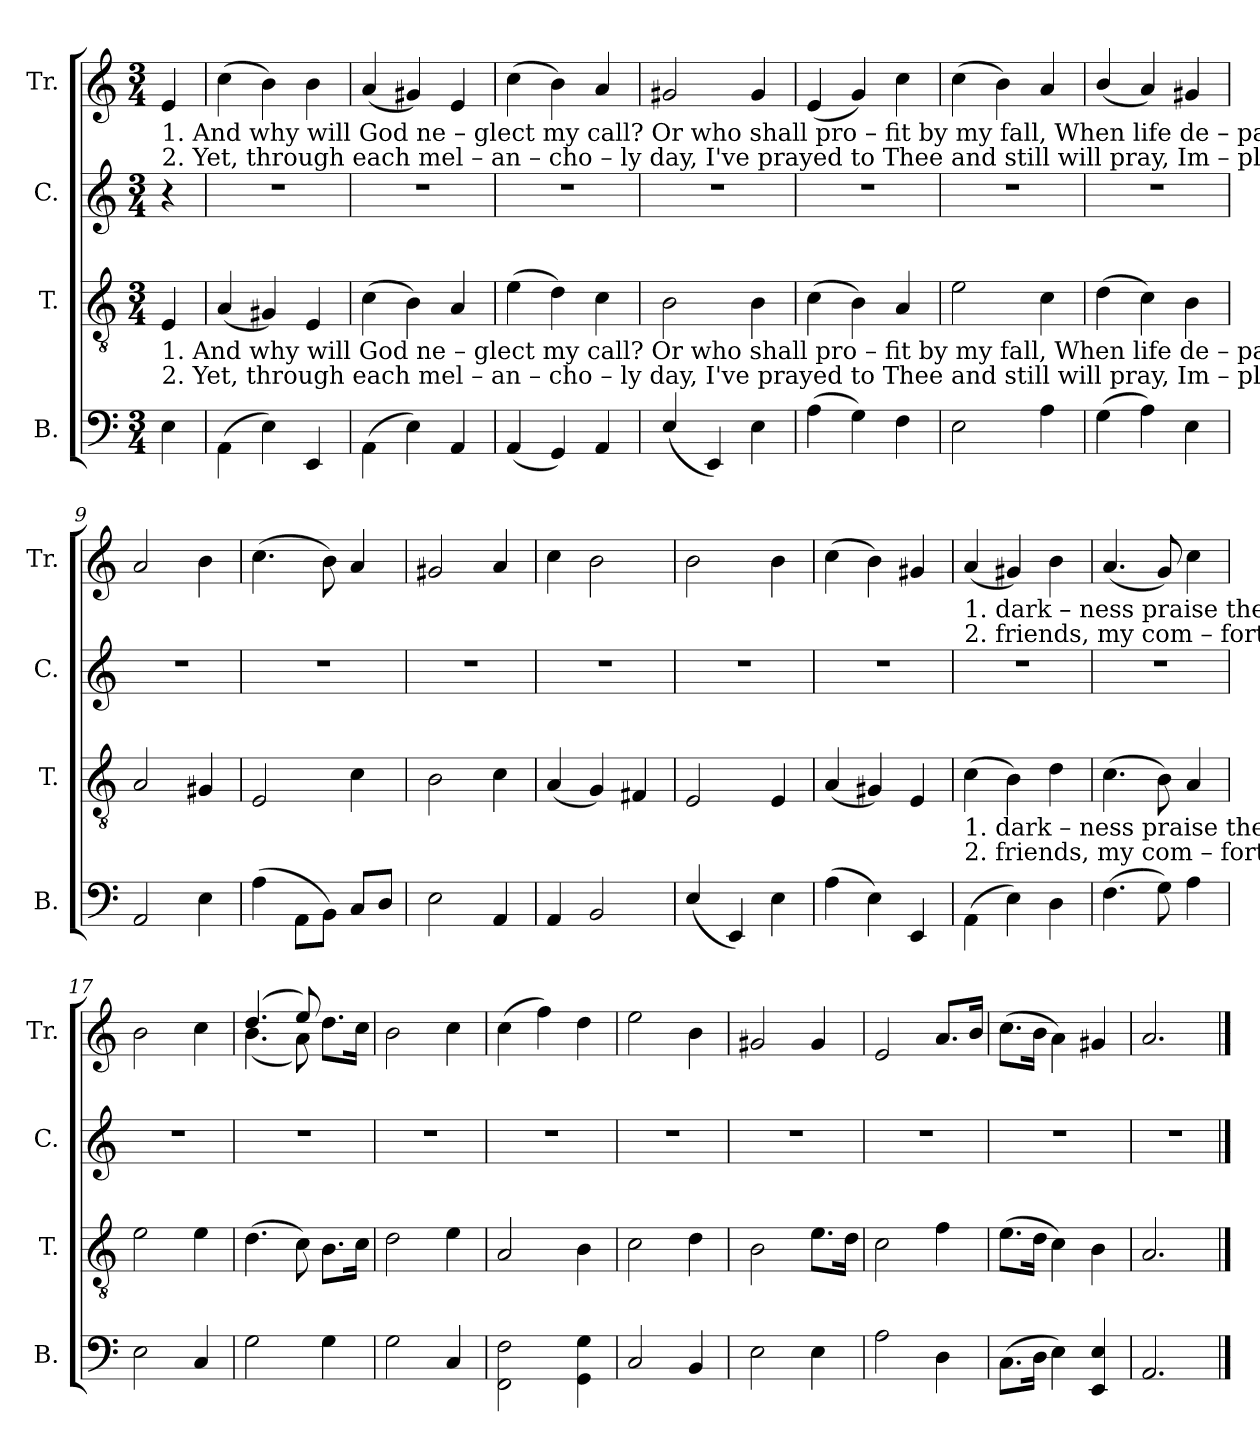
**kern	**kern	**kern	**kern
*part4	*part3	*part2	*part1
*staff4	*staff3	*staff2	*staff1
*I"B.	*I"T.	*I"C.	*I"Tr.
*I'B.	*I'T.	*I'C.	*I'Tr.
*clefF4	*clefGv2	*clefG2	*clefG2
*k[]	*k[]	*k[]	*k[]
*M3/4	*M3/4	*M3/4	*M3/4
*MM120	*MM120	*MM120	*MM120
=1	=1	=1	=1
!	!	!	!LO:TX:b:t=1. And  why      will  God    ne  – glect  my   call?   Or   who  shall  pro – fit    by        my  fall,  When  life      de  –  parts  and  love   expires?     Can  dust      and
!	!	!	!LO:TX:b:t=2. Yet, through each  mel  –  an – cho  – ly   day,     I've  prayed to  Thee  and   still    will  pray,  Im – plo    –   ring    still  thy  kind  re   –  turn,   But   O!        my
!	!LO:TX:b:t=1. And  why      will  God    ne  – glect  my   call?   Or   who  shall  pro – fit    by        my  fall,  When  life      de  –  parts  and  love   expires?     Can  dust      and	!	!
!	!LO:TX:b:t=2. Yet, through each  mel  –  an – cho  – ly   day,     I've  prayed to  Thee  and   still    will  pray,  Im – plo    –   ring    still  thy  kind  re   –  turn,   But   O!        my	!	!
4E!\	4E!/	4r	4e!/
=2	=2	=2	=2
(>4AA!\	(<4A!/	2.r	(>4cc!\
4E!\)	4G#X!/)	.	4b!\)
4EE!/	4E!/	.	4b!\
=3	=3	=3	=3
(>4AA!\	(>4c!\	2.r	(<4a!/
4E!\)	4B!\)	.	4g#X!/)
4AA!/	4A!/	.	4e!/
=4	=4	=4	=4
(<4AA!/	(>4e!\	2.r	(>4cc!\
4GG!/)	4d!\)	.	4b!\)
4AA!/	4c!\	.	4a!/
=5	=5	=5	=5
(<4E!/	2B!\	2.r	2g#X!/
4EE!/)	.	.	.
4E!\	4B!\	.	4g#!/
=6	=6	=6	=6
(>4A!\	(>4c!\	2.r	(<4e!/
4G!\)	4B!\)	.	4g!/)
4F!\	4A!/	.	4cc!\
=7	=7	=7	=7
2E!\	2e!\	2.r	(>4cc!\
.	.	.	4b!\)
4A!\	4c!\	.	4a!/
=8	=8	=8	=8
(>4G!\	(>4d!\	2.r	(<4b!/
4A!\)	4c!\)	.	4a!/)
4E!\	4B!\	.	4g#X!/
=9	=9	=9	=9
2AA!/	2A!/	2.r	2a!/
4E!\	4G#X!/	.	4b!\
=10	=10	=10	=10
(>4A!\	2E!/	2.r	(>4.cc!\
8AA!\L	.	.	.
8BB!\J)	.	.	8b!\)
8C!/L	4c!\	.	4a!/
8D!/J	.	.	.
=11	=11	=11	=11
2E!\	2B!\	2.r	2g#X!/
4AA!/	4c!\	.	4a!/
=12	=12	=12	=12
4AA!/	(<4A!/	2.r	4cc!\
2BB!/	4G!/)	.	2b!\
.	4F#X!/	.	.
=13	=13	=13	=13
(<4E!/	2E!/	2.r	2b!\
4EE!/)	.	.	.
4E!\	4E!/	.	4b!\
=14	=14	=14	=14
(>4A!\	(<4A!/	2.r	(>4cc!\
4E!\)	4G#X!/)	.	4b!\)
4EE!/	4E!/	.	4g#X!/
!!LO:LB:g=z
=15	=15	=15	=15
!	!	!	!LO:TX:b:t=1. dark  –  ness   praise     the  Lord? Or   wake        or        brighten   at      his  word,  And tune  the     harp  with      heaven   –  ly   choirs?
!	!	!	!LO:TX:b:t=2. friends,  my    com – forts,   fled,  And  all          my        kindred   of       the  dead  Re –call   my        wandering      thoughts   to   mourn.
!	!LO:TX:b:t=1. dark  –  ness   praise     the  Lord? Or   wake        or        brighten   at      his  word,  And tune  the     harp  with      heaven   –  ly   choirs?	!	!
!	!LO:TX:b:t=2. friends,  my    com – forts,   fled,  And  all          my        kindred   of       the  dead  Re –call   my        wandering      thoughts   to   mourn.	!	!
(>4AA!\	(>4c!\	2.r	(<4a!/
4E!\)	4B!\)	.	4g#X!/)
4D!\	4d!\	.	4b!\
=16	=16	=16	=16
(>4.F!\	(>4.c!\	2.r	(<4.a!/
8G!\)	8B!\)	.	8g!/)
4A!\	4A!/	.	4cc!\
=17	=17	=17	=17
2E!\	2e!\	2.r	2b!\
4C!/	4e!\	.	4cc!\
=18	=18	=18	=18
*	*	*	*^
2G!\	(>4.d!\	2.r	(>4.dd!/	(<4.b!\
.	8c!\)	.	8ee!/)	8a!\)
4G!\	8.B!\L	.	8.dd!\L	4ryy
.	16c!\Jk	.	16cc!\Jk	.
*	*	*	*v	*v
=19	=19	=19	=19
2G!\	2d!\	2.r	2b!\
4C!/	4e!\	.	4cc!\
=20	=20	=20	=20
2FF!\ 2F!\	2A!/	2.r	(>4cc!\
.	.	.	4ff!\)
4GG!\ 4G!\	4B!\	.	4dd!\
=21	=21	=21	=21
2C!/	2c!\	2.r	2ee!\
4BB!/	4d!\	.	4b!\
=22	=22	=22	=22
2E!\	2B!\	2.r	2g#X!/
4E!\	8.e!\L	.	4g#!/
.	16d!\Jk	.	.
=23	=23	=23	=23
2A!\	2c!\	2.r	2e!/
4D!\	4f!\	.	8.a!/L
.	.	.	16b!/Jk
=24	=24	=24	=24
(>8.C!\L	(>8.e!\L	2.r	(>8.cc!\L
16D!\Jk	16d!\Jk	.	16b!\Jk
4E!\)	4c!\)	.	4a!\)
4EE!/ 4E!/	4B!\	.	4g#X!/
=25	=25	=25	=25
2.AA!/	2.A!/	2.r	2.a!/
==	==	==	==
*-	*-	*-	*-
